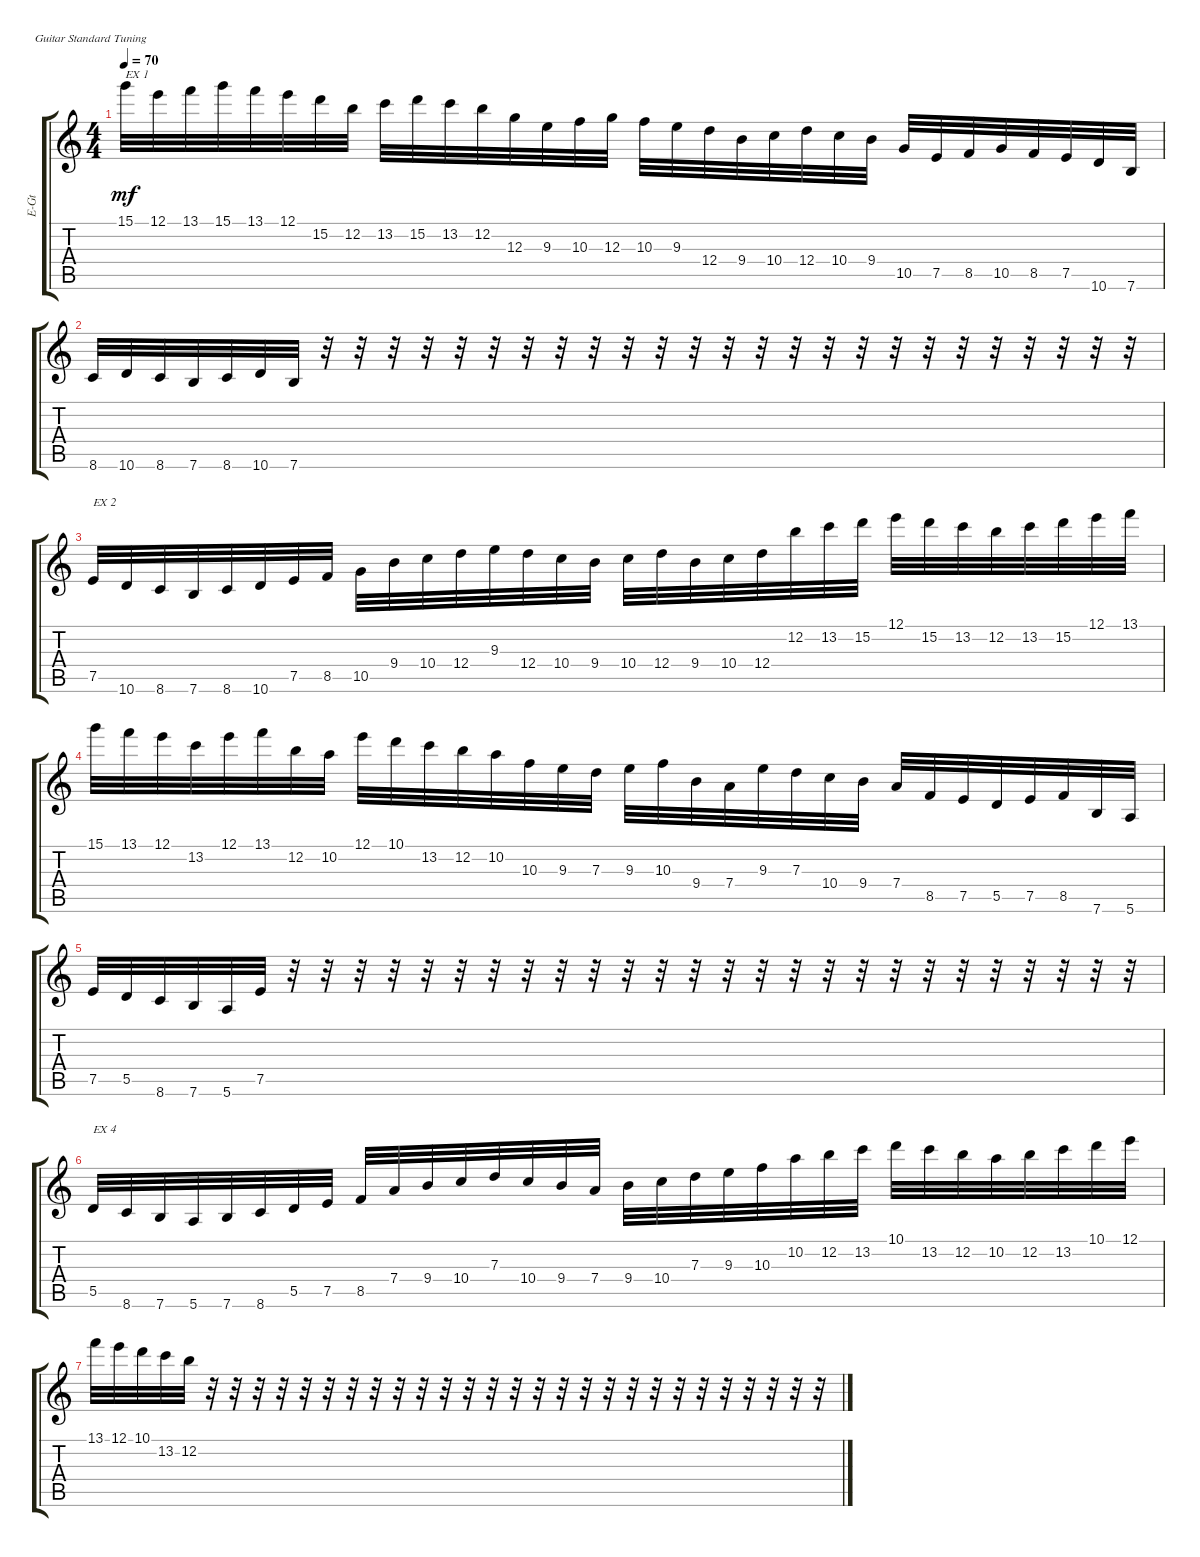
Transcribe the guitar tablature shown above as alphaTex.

\defaultSystemsLayout 4
\bracketExtendMode groupsimilarinstruments
\otherSystemsTrackNameOrientation horizontal
\track ("Electric Guitar" "E-Gt") {instrument overdrivenguitar}
\staff {score tabs}
\tuning (E4 B3 G3 D3 A2 E2)
\ts (4 4)
\tempo 70
\clef g2
\ks c
15.1.32{txt "EX 1" dy mf instrument overdrivenguitar beam Down} 12.1.32{beam Down} 13.1.32{beam Down} 15.1.32{beam Down} 13.1.32{beam Down} 12.1.32{beam Down} 15.2.32{beam Down} 12.2.32{beam Down} 13.2.32{beam Down} 15.2.32{beam Down} 13.2.32{beam Down} 12.2.32{beam Down} 12.3.32{beam Down} 9.3.32{beam Down} 10.3.32{beam Down} 12.3.32{beam Down} 10.3.32{beam Down} 9.3.32{beam Down} 12.4.32{beam Down} 9.4.32{beam Down} 10.4.32{beam Down} 12.4.32{beam Down} 10.4.32{beam Down} 9.4.32{beam Down} 10.5.32{beam Up} 7.5.32{beam Up} 8.5.32{beam Up} 10.5.32{beam Up} 8.5.32{beam Up} 7.5.32{beam Up} 10.6.32{beam Up} 7.6.32{beam Up} |
8.6.32{beam Up} 10.6.32{beam Up} 8.6.32{beam Up} 7.6.32{beam Up} 8.6.32{beam Up} 10.6.32{beam Up} 7.6.32{beam Up} r.32{beam Down} r.32{beam Down} r.32{beam Down} r.32{beam Down} r.32{beam Down} r.32{beam Down} r.32{beam Down} r.32{beam Down} r.32{beam Down} r.32{beam Down} r.32{beam Down} r.32{beam Down} r.32{beam Down} r.32{beam Down} r.32{beam Down} r.32{beam Down} r.32{beam Down} r.32{beam Down} r.32{beam Down} r.32{beam Down} r.32{beam Down} r.32{beam Down} r.32{beam Down} r.32{beam Down} r.32{beam Down} |
7.5.32{txt "EX 2" beam Up} 10.6.32{beam Up} 8.6.32{beam Up} 7.6.32{beam Up} 8.6.32{beam Up} 10.6.32{beam Up} 7.5.32{beam Up} 8.5.32{beam Up} 10.5.32{beam Down} 9.4.32{beam Down} 10.4.32{beam Down} 12.4.32{beam Down} 9.3.32{beam Down} 12.4.32{beam Down} 10.4.32{beam Down} 9.4.32{beam Down} 10.4.32{beam Down} 12.4.32{beam Down} 9.4.32{beam Down} 10.4.32{beam Down} 12.4.32{beam Down} 12.2.32{beam Down} 13.2.32{beam Down} 15.2.32{beam Down} 12.1.32{beam Down} 15.2.32{beam Down} 13.2.32{beam Down} 12.2.32{beam Down} 13.2.32{beam Down} 15.2.32{beam Down} 12.1.32{beam Down} 13.1.32{beam Down} |
15.1.32{beam Down} 13.1.32{beam Down} 12.1.32{beam Down} 13.2.32{beam Down} 12.1.32{beam Down} 13.1.32{beam Down} 12.2.32{beam Down} 10.2.32{beam Down} 12.1.32{beam Down} 10.1.32{beam Down} 13.2.32{beam Down} 12.2.32{beam Down} 10.2.32{beam Down} 10.3.32{beam Down} 9.3.32{beam Down} 7.3.32{beam Down} 9.3.32{beam Down} 10.3.32{beam Down} 9.4.32{beam Down} 7.4.32{beam Down} 9.3.32{beam Down} 7.3.32{beam Down} 10.4.32{beam Down} 9.4.32{beam Down} 7.4.32{beam Up} 8.5.32{beam Up} 7.5.32{beam Up} 5.5.32{beam Up} 7.5.32{beam Up} 8.5.32{beam Up} 7.6.32{beam Up} 5.6.32{beam Up} |
7.5.32{beam Up} 5.5.32{beam Up} 8.6.32{beam Up} 7.6.32{beam Up} 5.6.32{beam Up} 7.5.32{beam Up} r.32{beam Down} r.32{beam Down} r.32{beam Down} r.32{beam Down} r.32{beam Down} r.32{beam Down} r.32{beam Down} r.32{beam Down} r.32{beam Down} r.32{beam Down} r.32{beam Down} r.32{beam Down} r.32{beam Down} r.32{beam Down} r.32{beam Down} r.32{beam Down} r.32{beam Down} r.32{beam Down} r.32{beam Down} r.32{beam Down} r.32{beam Down} r.32{beam Down} r.32{beam Down} r.32{beam Down} r.32{beam Down} r.32{beam Down} |
5.5.32{txt "EX 4" beam Up} 8.6.32{beam Up} 7.6.32{beam Up} 5.6.32{beam Up} 7.6.32{beam Up} 8.6.32{beam Up} 5.5.32{beam Up} 7.5.32{beam Up} 8.5.32{beam Up} 7.4.32{beam Up} 9.4.32{beam Up} 10.4.32{beam Up} 7.3.32{beam Up} 10.4.32{beam Up} 9.4.32{beam Up} 7.4.32{beam Up} 9.4.32{beam Down} 10.4.32{beam Down} 7.3.32{beam Down} 9.3.32{beam Down} 10.3.32{beam Down} 10.2.32{beam Down} 12.2.32{beam Down} 13.2.32{beam Down} 10.1.32{beam Down} 13.2.32{beam Down} 12.2.32{beam Down} 10.2.32{beam Down} 12.2.32{beam Down} 13.2.32{beam Down} 10.1.32{beam Down} 12.1.32{beam Down} |
13.1.32{beam Down} 12.1.32{beam Down} 10.1.32{beam Down} 13.2.32{beam Down} 12.2.32{beam Down} r.32{beam Up} r.32{beam Up} r.32{beam Up} r.32{beam Up} r.32{beam Up} r.32{beam Up} r.32{beam Up} r.32{beam Up} r.32{beam Up} r.32{beam Up} r.32{beam Up} r.32{beam Up} r.32{beam Up} r.32{beam Up} r.32{beam Up} r.32{beam Up} r.32{beam Up} r.32{beam Up} r.32{beam Up} r.32{beam Up} r.32{beam Up} r.32{beam Up} r.32{beam Up} r.32{beam Up} r.32{beam Up} r.32{beam Up} r.32{beam Up}
